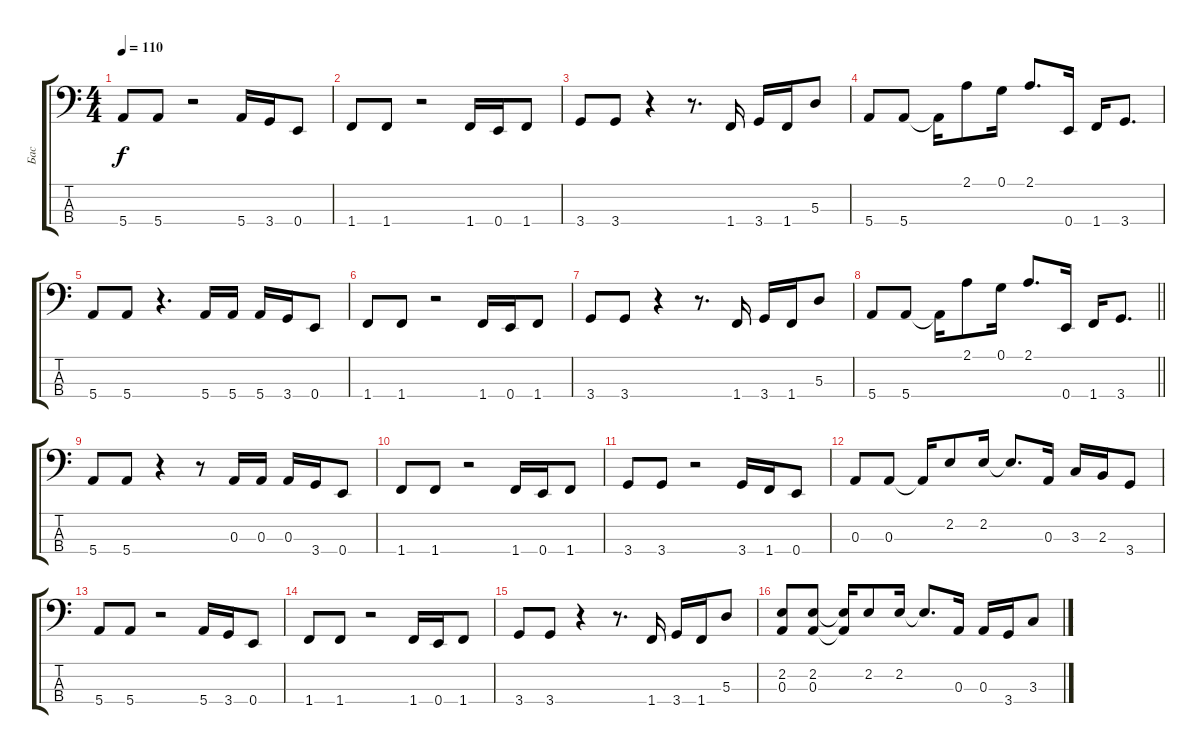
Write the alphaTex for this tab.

\track ("Бас" "Бас") {instrument electricbassfinger}
\staff {score tabs}
\tuning (G2 D2 A1 E1) {hide}
\ts (4 4)
\tempo 110
\clef f4
\ks c
5.4.8{dy f instrument electricbassfinger} 5.4.8 r.2 5.4.16 3.4.16 0.4.8 |
1.4.8 1.4.8 r.2 1.4.16 0.4.16 1.4.8 |
3.4.8 3.4.8 r.4 r.8{d} 1.4.16 3.4.16 1.4.16 5.3.8 |
5.4.8 5.4.8 5.4{t}.16 2.1.8 0.1.16 2.1.8{d} 0.4.16 1.4.16 3.4.8{d} |
5.4.8 5.4.8 r.4{d} 5.4.16 5.4.16 5.4.16 3.4.16 0.4.8 |
1.4.8 1.4.8 r.2 1.4.16 0.4.16 1.4.8 |
3.4.8 3.4.8 r.4 r.8{d} 1.4.16 3.4.16 1.4.16 5.3.8 |
\barLineRight lightlight
5.4.8 5.4.8 5.4{t}.16 2.1.8 0.1.16 2.1.8{d} 0.4.16 1.4.16 3.4.8{d} |
\section ("" "")
5.4.8 5.4.8 r.4 r.8 0.3.16 0.3.16 0.3.16 3.4.16 0.4.8 |
1.4.8 1.4.8 r.2 1.4.16 0.4.16 1.4.8 |
3.4.8 3.4.8 r.2 3.4.16 1.4.16 0.4.8 |
0.3.8 0.3.8 0.3{t}.16 2.2.8 2.2.16 2.2{t}.8{d} 0.3.16 3.3.16 2.3.16 3.4.8 |
5.4.8 5.4.8 r.2 5.4.16 3.4.16 0.4.8 |
1.4.8 1.4.8 r.2 1.4.16 0.4.16 1.4.8 |
3.4.8 3.4.8 r.4 r.8{d} 1.4.16 3.4.16 1.4.16 5.3.8 |
(2.2 0.3).8 (2.2 0.3).8 (2.2{t} 0.3{t}).16 2.2.8 2.2.16 2.2{t}.8{d} 0.3.16 0.3.16 3.4.16 3.3.8
